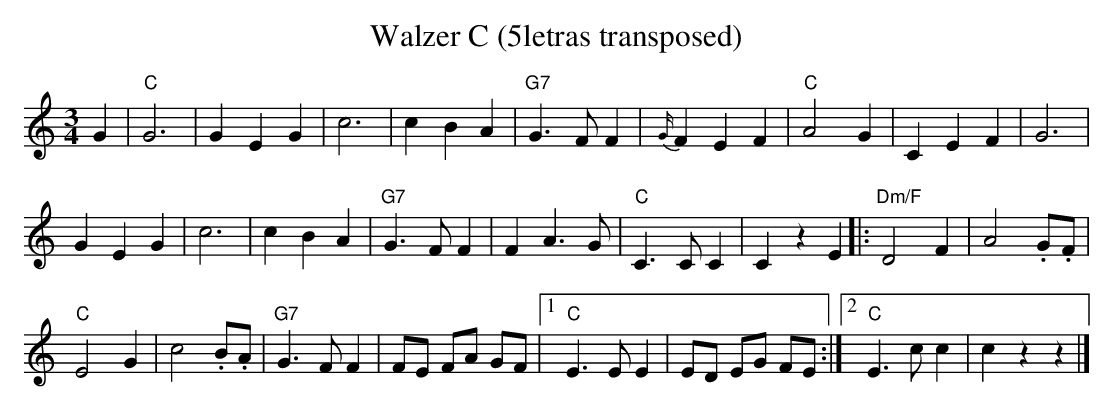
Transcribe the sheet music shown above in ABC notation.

X:1
T:Walzer C (5letras transposed)
M:3/4
L:1/4
K:C transpose=3 %%MIDI gchordon
G | "C"G3 | GEG | c3 | cBA | "G7"G>FF | {G/2}FEF | "C"A2G | CEF | G3 |
GEG | c3 | cBA | "G7"G>FF | FA>G | "C"C>CC | CzE |: "Dm/F"D2F | A2 .G/2.F/2 |
"C"E2G | c2 .B/2.A/2 | "G7"G>FF | F/2E/2 F/2A/2 G/2F/2 |1 "C"E>EE | E/2D/2 E/2G/2 F/2E/2 :|2 "C"E>cc | czz |]
